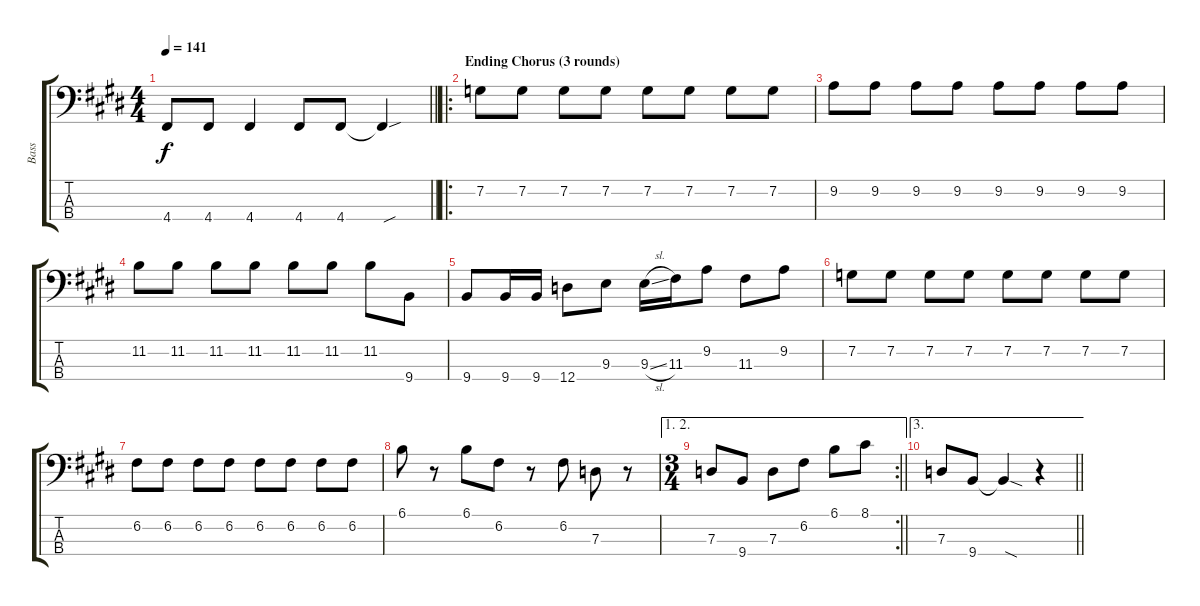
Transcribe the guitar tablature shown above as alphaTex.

\track ("Bass" "Bass") {instrument electricbassfinger}
\staff {score tabs}
\tuning (F2 C2 G1 D1) {hide}
\ts (4 4)
\tempo 141
\clef f4
\barLineRight lightlight
\ks c#minor
4.4{t}.8{dy f} 4.4.8 4.4.4 4.4.8 4.4.8 4.4{sou t}.4 |
\ro
\section ("" "Ending Chorus (3 rounds)")
7.2.8 7.2.8 7.2.8 7.2.8 7.2.8 7.2.8 7.2.8 7.2.8 |
9.2.8 9.2.8 9.2.8 9.2.8 9.2.8 9.2.8 9.2.8 9.2.8 |
11.2.8 11.2.8 11.2.8 11.2.8 11.2.8 11.2.8 11.2.8 9.4.8 |
9.4.8 9.4.16 9.4.16 12.4.8 9.3.8 9.3{sl}.16 11.3.16 9.2.8 11.3.8 9.2.8 |
7.2.8 7.2.8 7.2.8 7.2.8 7.2.8 7.2.8 7.2.8 7.2.8 |
6.2.8 6.2.8 6.2.8 6.2.8 6.2.8 6.2.8 6.2.8 6.2.8 |
6.1.8 r.8 6.1.8 6.2.8 r.8 6.2.8 7.3.8 r.8 |
\ae (1 2)
\rc 2
\ts (3 4)
\barLineRight lightlight
7.3.8 9.4.8 7.3.8 6.2.8 6.1.8 8.1.8 |
\ae 3
\barLineRight lightlight
7.3.8 9.4.8 9.4{sod t}.4 r.4
